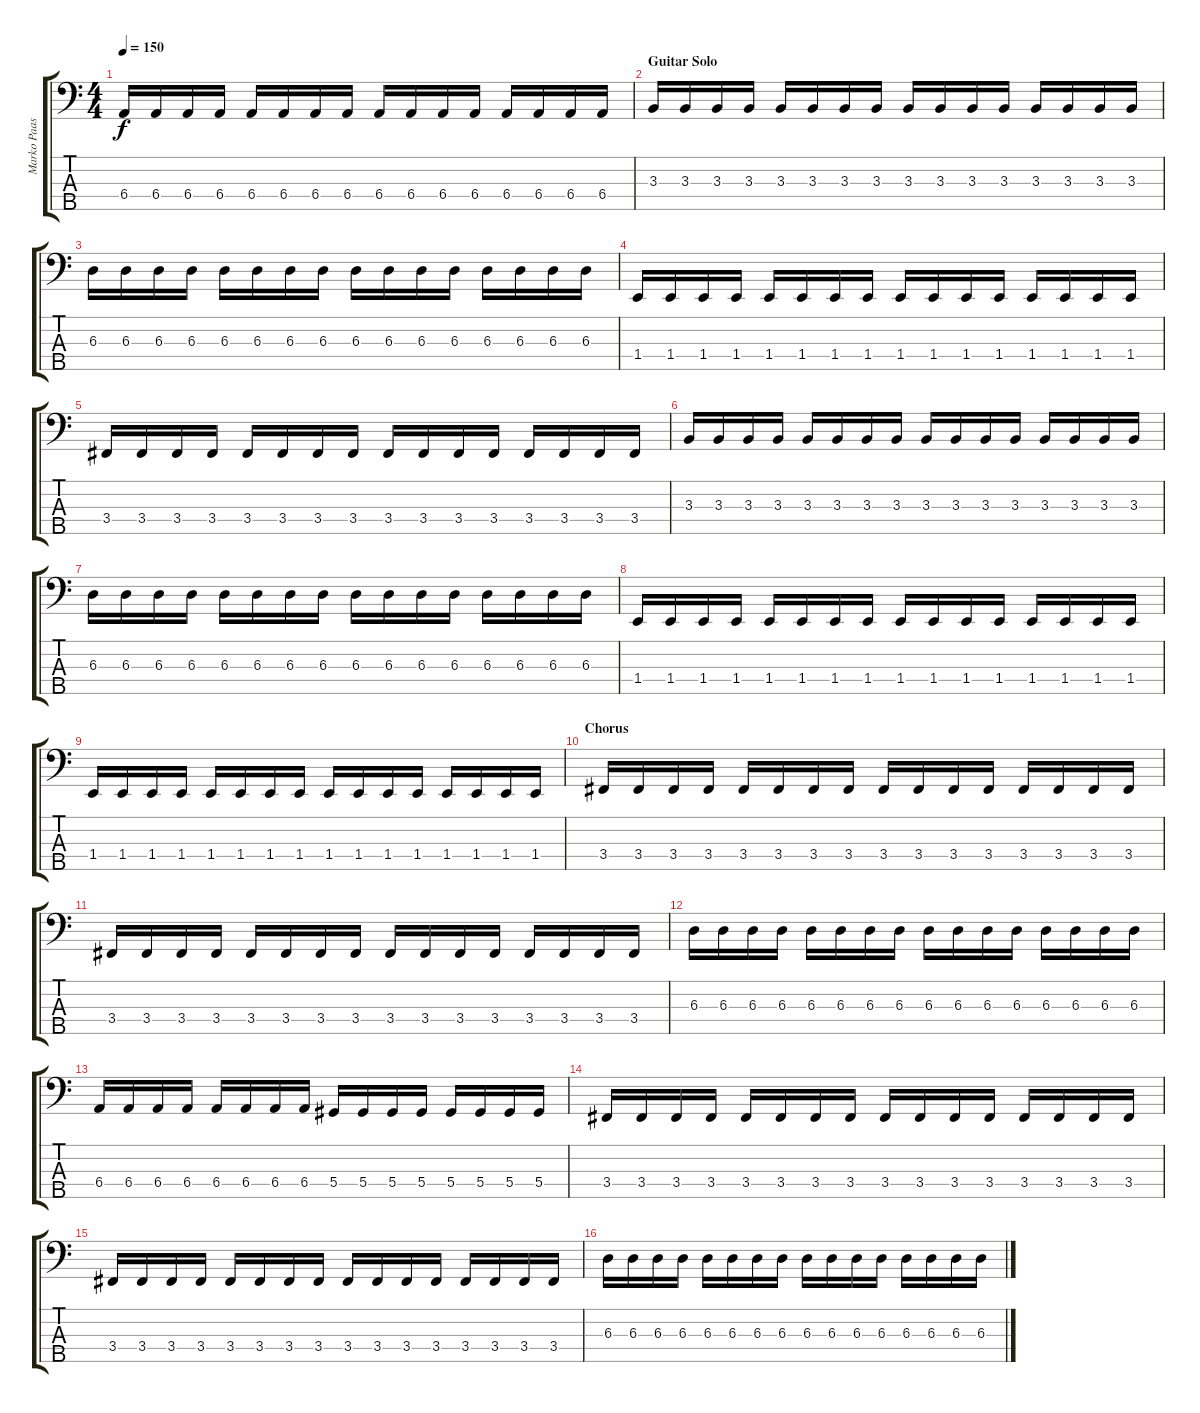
\track ("Marko Paasikoski - Bass" "Marko Paas") {instrument electricbasspick}
\staff {score tabs}
\tuning (Gb2 Db2 Ab1 Eb1 Bb0) {hide}
\ts (4 4)
\tempo 150
\clef f4
\ks c
6.4.16{dy f} 6.4.16 6.4.16 6.4.16 6.4.16 6.4.16 6.4.16 6.4.16 6.4.16 6.4.16 6.4.16 6.4.16 6.4.16 6.4.16 6.4.16 6.4.16 |
\section ("" "Guitar Solo")
3.3.16 3.3.16 3.3.16 3.3.16 3.3.16 3.3.16 3.3.16 3.3.16 3.3.16 3.3.16 3.3.16 3.3.16 3.3.16 3.3.16 3.3.16 3.3.16 |
6.3.16 6.3.16 6.3.16 6.3.16 6.3.16 6.3.16 6.3.16 6.3.16 6.3.16 6.3.16 6.3.16 6.3.16 6.3.16 6.3.16 6.3.16 6.3.16 |
1.4.16 1.4.16 1.4.16 1.4.16 1.4.16 1.4.16 1.4.16 1.4.16 1.4.16 1.4.16 1.4.16 1.4.16 1.4.16 1.4.16 1.4.16 1.4.16 |
3.4.16 3.4.16 3.4.16 3.4.16 3.4.16 3.4.16 3.4.16 3.4.16 3.4.16 3.4.16 3.4.16 3.4.16 3.4.16 3.4.16 3.4.16 3.4.16 |
3.3.16 3.3.16 3.3.16 3.3.16 3.3.16 3.3.16 3.3.16 3.3.16 3.3.16 3.3.16 3.3.16 3.3.16 3.3.16 3.3.16 3.3.16 3.3.16 |
6.3.16 6.3.16 6.3.16 6.3.16 6.3.16 6.3.16 6.3.16 6.3.16 6.3.16 6.3.16 6.3.16 6.3.16 6.3.16 6.3.16 6.3.16 6.3.16 |
1.4.16 1.4.16 1.4.16 1.4.16 1.4.16 1.4.16 1.4.16 1.4.16 1.4.16 1.4.16 1.4.16 1.4.16 1.4.16 1.4.16 1.4.16 1.4.16 |
1.4.16 1.4.16 1.4.16 1.4.16 1.4.16 1.4.16 1.4.16 1.4.16 1.4.16 1.4.16 1.4.16 1.4.16 1.4.16 1.4.16 1.4.16 1.4.16 |
\section ("" "Chorus")
3.4.16 3.4.16 3.4.16 3.4.16 3.4.16 3.4.16 3.4.16 3.4.16 3.4.16 3.4.16 3.4.16 3.4.16 3.4.16 3.4.16 3.4.16 3.4.16 |
3.4.16 3.4.16 3.4.16 3.4.16 3.4.16 3.4.16 3.4.16 3.4.16 3.4.16 3.4.16 3.4.16 3.4.16 3.4.16 3.4.16 3.4.16 3.4.16 |
6.3.16 6.3.16 6.3.16 6.3.16 6.3.16 6.3.16 6.3.16 6.3.16 6.3.16 6.3.16 6.3.16 6.3.16 6.3.16 6.3.16 6.3.16 6.3.16 |
6.4.16 6.4.16 6.4.16 6.4.16 6.4.16 6.4.16 6.4.16 6.4.16 5.4.16 5.4.16 5.4.16 5.4.16 5.4.16 5.4.16 5.4.16 5.4.16 |
3.4.16 3.4.16 3.4.16 3.4.16 3.4.16 3.4.16 3.4.16 3.4.16 3.4.16 3.4.16 3.4.16 3.4.16 3.4.16 3.4.16 3.4.16 3.4.16 |
3.4.16 3.4.16 3.4.16 3.4.16 3.4.16 3.4.16 3.4.16 3.4.16 3.4.16 3.4.16 3.4.16 3.4.16 3.4.16 3.4.16 3.4.16 3.4.16 |
6.3.16 6.3.16 6.3.16 6.3.16 6.3.16 6.3.16 6.3.16 6.3.16 6.3.16 6.3.16 6.3.16 6.3.16 6.3.16 6.3.16 6.3.16 6.3.16
